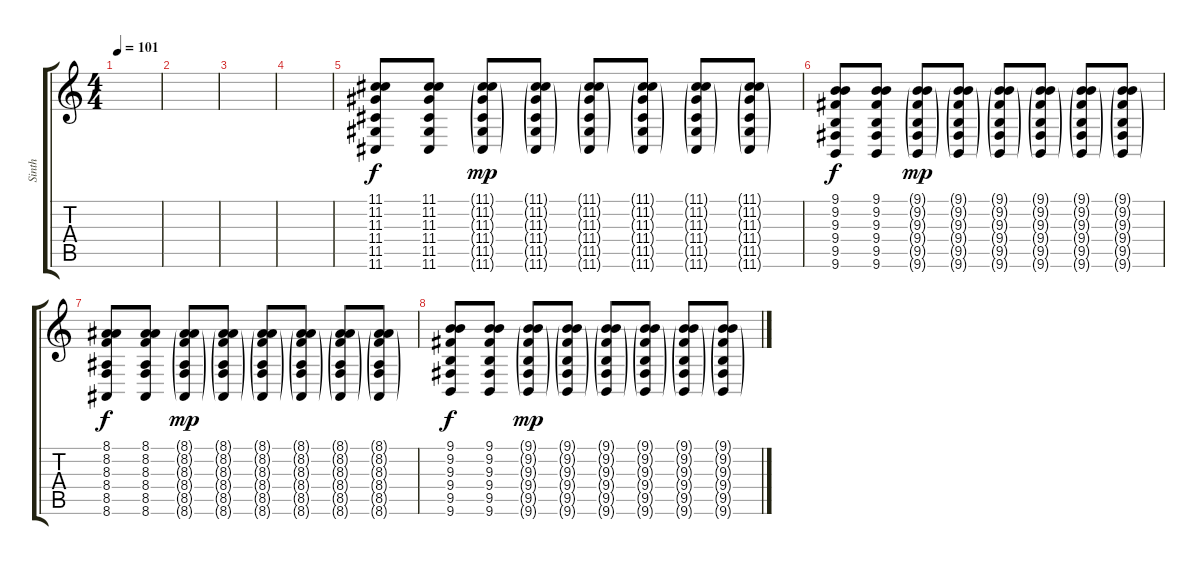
\track ("Sinth" "Sinth") {instrument pad4choir}
\staff {score tabs}
\tuning (D4 D4 A3 D3 A2 D2) {hide}
\ts (4 4)
\tempo 101
\clef g2
\ks c
|
|
|
|
(11.1 11.2 11.3 11.4 11.5 11.6).8 (11.1 11.2 11.3 11.4 11.5 11.6).8 (11.1{g} 11.2{g} 11.3{g} 11.4{g} 11.5{g} 11.6{g}).8{dy mp} (11.1{g} 11.2{g} 11.3{g} 11.4{g} 11.5{g} 11.6{g}).8 (11.1{g} 11.2{g} 11.3{g} 11.4{g} 11.5{g} 11.6{g}).8 (11.1{g} 11.2{g} 11.3{g} 11.4{g} 11.5{g} 11.6{g}).8 (11.1{g} 11.2{g} 11.3{g} 11.4{g} 11.5{g} 11.6{g}).8 (11.1{g} 11.2{g} 11.3{g} 11.4{g} 11.5{g} 11.6{g}).8 |
(9.1 9.2 9.3 9.4 9.5 9.6).8{dy f} (9.1 9.2 9.3 9.4 9.5 9.6).8 (9.1{g} 9.2{g} 9.3{g} 9.4{g} 9.5{g} 9.6{g}).8{dy mp} (9.1{g} 9.2{g} 9.3{g} 9.4{g} 9.5{g} 9.6{g}).8 (9.1{g} 9.2{g} 9.3{g} 9.4{g} 9.5{g} 9.6{g}).8 (9.1{g} 9.2{g} 9.3{g} 9.4{g} 9.5{g} 9.6{g}).8 (9.1{g} 9.2{g} 9.3{g} 9.4{g} 9.5{g} 9.6{g}).8 (9.1{g} 9.2{g} 9.3{g} 9.4{g} 9.5{g} 9.6{g}).8 |
(8.1 8.2 8.3 8.4 8.5 8.6).8{dy f} (8.1 8.2 8.3 8.4 8.5 8.6).8 (8.1{g} 8.2{g} 8.3{g} 8.4{g} 8.5{g} 8.6{g}).8{dy mp} (8.1{g} 8.2{g} 8.3{g} 8.4{g} 8.5{g} 8.6{g}).8 (8.1{g} 8.2{g} 8.3{g} 8.4{g} 8.5{g} 8.6{g}).8 (8.1{g} 8.2{g} 8.3{g} 8.4{g} 8.5{g} 8.6{g}).8 (8.1{g} 8.2{g} 8.3{g} 8.4{g} 8.5{g} 8.6{g}).8 (8.1{g} 8.2{g} 8.3{g} 8.4{g} 8.5{g} 8.6{g}).8 |
(9.1 9.2 9.3 9.4 9.5 9.6).8{dy f} (9.1 9.2 9.3 9.4 9.5 9.6).8 (9.1{g} 9.2{g} 9.3{g} 9.4{g} 9.5{g} 9.6{g}).8{dy mp} (9.1{g} 9.2{g} 9.3{g} 9.4{g} 9.5{g} 9.6{g}).8 (9.1{g} 9.2{g} 9.3{g} 9.4{g} 9.5{g} 9.6{g}).8 (9.1{g} 9.2{g} 9.3{g} 9.4{g} 9.5{g} 9.6{g}).8 (9.1{g} 9.2{g} 9.3{g} 9.4{g} 9.5{g} 9.6{g}).8 (9.1{g} 9.2{g} 9.3{g} 9.4{g} 9.5{g} 9.6{g}).8
